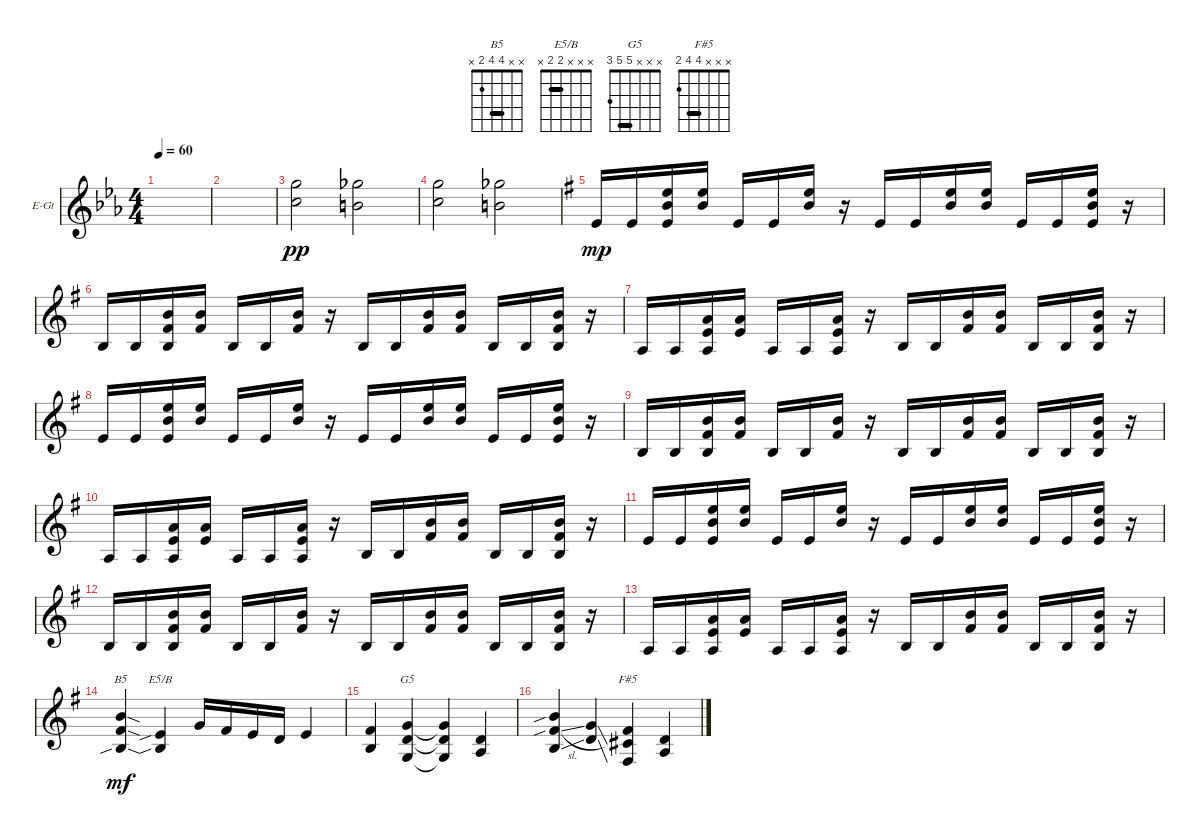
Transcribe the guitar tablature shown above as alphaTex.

\defaultSystemsLayout 4
\bracketExtendMode groupsimilarinstruments
\firstSystemTrackNameOrientation horizontal
\otherSystemsTrackNameOrientation horizontal
\track ("Electric Guitar (Billy Rankin)" "E-Gt") {instrument electricguitarclean}
\staff {score}
\tuning (E4 B3 G3 D3 A2 E2)
\chord ("B5" x x 4 4 2 x) {barre 4}
\chord ("E5/B" x x x 2 2 x) {barre 2}
\chord ("G5" x x x 5 5 3) {barre 5}
\chord ("F#5" x x x 4 4 2) {barre 4}
\ts (4 4)
\tempo 60
\clef g2
\ks cminor
|
|
(10.4 12.3).2{dy pp} (9.4 11.3).2 |
(10.4 12.3).2 (9.4 11.3).2 |
\ks eminor
7.5.16{dy mp} 7.5.16 (9.4 9.3 7.5).16{bd 33} (9.4 9.3).16{bd 33} 7.5.16 7.5.16 (9.4 9.3).16{bd 34} r.16 7.5.16 7.5.16 (9.4 9.3).16{bd 33} (9.4 9.3).16{bd 33} 7.5.16 7.5.16 (7.5 9.4 9.3).16{bd 33} r.16 |
7.6.16 7.6.16 (9.5 9.4 7.6).16{bd 37} (9.5 9.4).16{bd 36} 7.6.16 7.6.16 (9.5 9.4).16{bd 37} r.16 7.6.16 7.6.16 (9.5 9.4).16{bd 37} (9.5 9.4).16{bd 37} 7.6.16 7.6.16 (9.5 9.4 7.6).16{bd 37} r.16 |
5.6.16 5.6.16 (5.6 7.5 7.4).16{bd 37} (7.5 7.4).16{bd 37} 5.6.16 5.6.16 (5.6 7.5 7.4).16{bd 37} r.16 7.6.16 7.6.16 (9.5 9.4).16{bd 37} (9.5 9.4).16{bd 37} 7.6.16 7.6.16 (9.5 9.4 7.6).16{bd 37} r.16 |
7.5.16 7.5.16 (9.4 9.3 7.5).16{bd 33} (9.4 9.3).16{bd 33} 7.5.16 7.5.16 (9.4 9.3).16{bd 34} r.16 7.5.16 7.5.16 (9.4 9.3).16{bd 33} (9.4 9.3).16{bd 33} 7.5.16 7.5.16 (7.5 9.4 9.3).16{bd 33} r.16 |
7.6.16 7.6.16 (9.5 9.4 7.6).16{bd 37} (9.5 9.4).16{bd 36} 7.6.16 7.6.16 (9.5 9.4).16{bd 37} r.16 7.6.16 7.6.16 (9.5 9.4).16{bd 37} (9.5 9.4).16{bd 37} 7.6.16 7.6.16 (9.5 9.4 7.6).16{bd 37} r.16 |
5.6.16 5.6.16 (5.6 7.5 7.4).16{bd 37} (7.5 7.4).16{bd 37} 5.6.16 5.6.16 (5.6 7.5 7.4).16{bd 37} r.16 7.6.16 7.6.16 (9.5 9.4).16{bd 37} (9.5 9.4).16{bd 37} 7.6.16 7.6.16 (9.5 9.4 7.6).16{bd 37} r.16 |
7.5.16 7.5.16 (9.4 9.3 7.5).16{bd 33} (9.4 9.3).16{bd 33} 7.5.16 7.5.16 (9.4 9.3).16{bd 34} r.16 7.5.16 7.5.16 (9.4 9.3).16{bd 33} (9.4 9.3).16{bd 33} 7.5.16 7.5.16 (7.5 9.4 9.3).16{bd 33} r.16 |
7.6.16 7.6.16 (9.5 9.4 7.6).16{bd 37} (9.5 9.4).16{bd 36} 7.6.16 7.6.16 (9.5 9.4).16{bd 37} r.16 7.6.16 7.6.16 (9.5 9.4).16{bd 37} (9.5 9.4).16{bd 37} 7.6.16 7.6.16 (9.5 9.4 7.6).16{bd 37} r.16 |
5.6.16 5.6.16 (5.6 7.5 7.4).16{bd 37} (7.5 7.4).16{bd 37} 5.6.16 5.6.16 (5.6 7.5 7.4).16{bd 37} r.16 7.6.16 7.6.16 (9.5 9.4).16{bd 37} (9.5 9.4).16{bd 37} 7.6.16 7.6.16 (9.5 9.4 7.6).16{bd 37} r.16 |
(7.6{sib sod} 9.5{sod} 9.4{sod}).4{ch "B5" dy mf} (2.5{sib} 2.4{sib}).4{ch "E5/B"} 5.4.16 4.4.16 2.4.16 5.5.16 7.5.4 |
(7.6 9.5).4 (3.6 5.5 5.4).4{ch "G5"} (3.6{t} 5.5{t} 5.4{t}).4 (0.5 0.4).4 |
(7.6{sl} 9.5{sib sl} 9.4{sib}).4 (10.5{sl} 10.6{sl}).4 (2.6 4.5 4.4).4{ch "F#5"} (0.4{ss} 0.5{ss}).4
